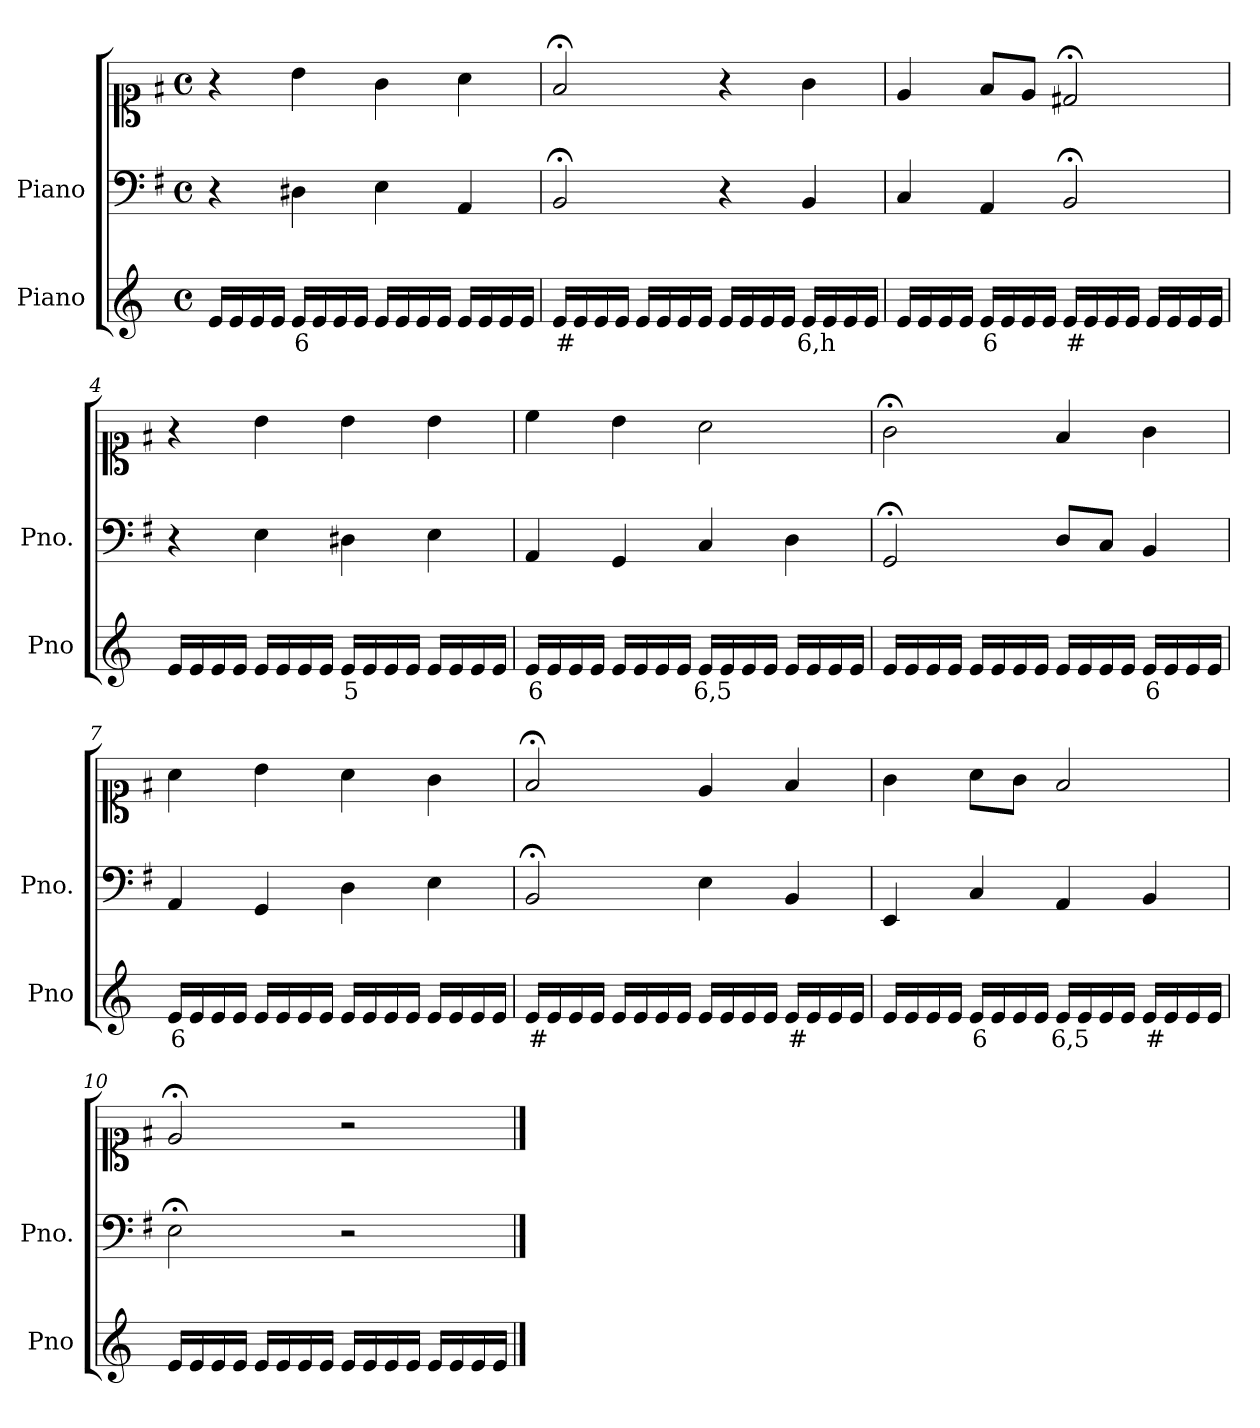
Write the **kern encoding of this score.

**kern	**text	**kern	**kern
*part2	*part2	*part1	*part1
*staff3	*staff3	*staff2	*staff1
*I"Piano	*	*I"Piano	*
*I'Pno	*	*I'Pno.	*
*clefG2	*	*clefF4	*clefC1
*k[]	*	*k[f#]	*k[f#]
*M4/4	*	*M4/4	*M4/4
*met(c)	*	*met(c)	*met(c)
=1	=1	=1	=1
16e/LL	.	4r	4r
16e/	.	.	.
16e/	.	.	.
16e/JJ	.	.	.
!	!LO:LY:b	!	!
16e/LL	6	4D#X\	4b\
16e/	.	.	.
16e/	.	.	.
16e/JJ	.	.	.
16e/LL	.	4E\	4g\
16e/	.	.	.
16e/	.	.	.
16e/JJ	.	.	.
16e/LL	.	4AA/	4a\
16e/	.	.	.
16e/	.	.	.
16e/JJ	.	.	.
=2	=2	=2	=2
!	!LO:LY:b	!	!
16e/LL	#	2BB;</	2f#;</
16e/	.	.	.
16e/	.	.	.
16e/JJ	.	.	.
16e/LL	.	.	.
16e/	.	.	.
16e/	.	.	.
16e/JJ	.	.	.
16e/LL	.	4r	4r
16e/	.	.	.
16e/	.	.	.
16e/JJ	.	.	.
!	!LO:LY:b	!	!
16e/LL	6,h	4BB/	4g\
16e/	.	.	.
16e/	.	.	.
16e/JJ	.	.	.
=3	=3	=3	=3
16e/LL	.	4C/	4e/
16e/	.	.	.
16e/	.	.	.
16e/JJ	.	.	.
!	!LO:LY:b	!	!
16e/LL	6	4AA/	8f#/L
16e/	.	.	.
16e/	.	.	8e/J
16e/JJ	.	.	.
!	!LO:LY:b	!	!
16e/LL	#	2BB;</	2d#X;</
16e/	.	.	.
16e/	.	.	.
16e/JJ	.	.	.
16e/LL	.	.	.
16e/	.	.	.
16e/	.	.	.
16e/JJ	.	.	.
=4	=4	=4	=4
16e/LL	.	4r	4r
16e/	.	.	.
16e/	.	.	.
16e/JJ	.	.	.
16e/LL	.	4E\	4b\
16e/	.	.	.
16e/	.	.	.
16e/JJ	.	.	.
!	!LO:LY:b	!	!
16e/LL	5	4D#X\	4b\
16e/	.	.	.
16e/	.	.	.
16e/JJ	.	.	.
16e/LL	.	4E\	4b\
16e/	.	.	.
16e/	.	.	.
16e/JJ	.	.	.
=5	=5	=5	=5
!	!LO:LY:b	!	!
16e/LL	6	4AA/	4cc\
16e/	.	.	.
16e/	.	.	.
16e/JJ	.	.	.
16e/LL	.	4GG/	4b\
16e/	.	.	.
16e/	.	.	.
16e/JJ	.	.	.
!	!LO:LY:b	!	!
16e/LL	6,5	4C/	2a\
16e/	.	.	.
16e/	.	.	.
16e/JJ	.	.	.
16e/LL	.	4D\	.
16e/	.	.	.
16e/	.	.	.
16e/JJ	.	.	.
=6	=6	=6	=6
16e/LL	.	2GG;</	2g;<\
16e/	.	.	.
16e/	.	.	.
16e/JJ	.	.	.
16e/LL	.	.	.
16e/	.	.	.
16e/	.	.	.
16e/JJ	.	.	.
16e/LL	.	8D/L	4f#/
16e/	.	.	.
!	!LO:LY:b	!	!
16e/	_	8C/J	.
16e/JJ	.	.	.
!	!LO:LY:b	!	!
16e/LL	6	4BB/	4g\
16e/	.	.	.
16e/	.	.	.
16e/JJ	.	.	.
=7	=7	=7	=7
!	!LO:LY:b	!	!
16e/LL	6	4AA/	4a\
16e/	.	.	.
16e/	.	.	.
16e/JJ	.	.	.
16e/LL	.	4GG/	4b\
16e/	.	.	.
16e/	.	.	.
16e/JJ	.	.	.
16e/LL	.	4D\	4a\
16e/	.	.	.
16e/	.	.	.
16e/JJ	.	.	.
16e/LL	.	4E\	4g\
16e/	.	.	.
16e/	.	.	.
16e/JJ	.	.	.
=8	=8	=8	=8
!	!LO:LY:b	!	!
16e/LL	#	2BB;</	2f#;</
16e/	.	.	.
16e/	.	.	.
16e/JJ	.	.	.
16e/LL	.	.	.
16e/	.	.	.
16e/	.	.	.
16e/JJ	.	.	.
16e/LL	.	4E\	4e/
16e/	.	.	.
16e/	.	.	.
16e/JJ	.	.	.
!	!LO:LY:b	!	!
16e/LL	#	4BB/	4f#/
16e/	.	.	.
16e/	.	.	.
16e/JJ	.	.	.
=9	=9	=9	=9
16e/LL	.	4EE/	4g\
16e/	.	.	.
16e/	.	.	.
16e/JJ	.	.	.
!	!LO:LY:b	!	!
16e/LL	6	4C/	8a\L
16e/	.	.	.
16e/	.	.	8g\J
16e/JJ	.	.	.
!	!LO:LY:b	!	!
16e/LL	6,5	4AA/	2f#/
16e/	.	.	.
16e/	.	.	.
16e/JJ	.	.	.
!	!LO:LY:b	!	!
16e/LL	#	4BB/	.
16e/	.	.	.
16e/	.	.	.
16e/JJ	.	.	.
=10	=10	=10	=10
16e/LL	.	2E;<\	2e;</
16e/	.	.	.
16e/	.	.	.
16e/JJ	.	.	.
16e/LL	.	.	.
16e/	.	.	.
16e/	.	.	.
16e/JJ	.	.	.
16e/LL	.	2r	2r
16e/	.	.	.
16e/	.	.	.
16e/JJ	.	.	.
16e/LL	.	.	.
16e/	.	.	.
16e/	.	.	.
16e/JJ	.	.	.
==	==	==	==
*-	*-	*-	*-
